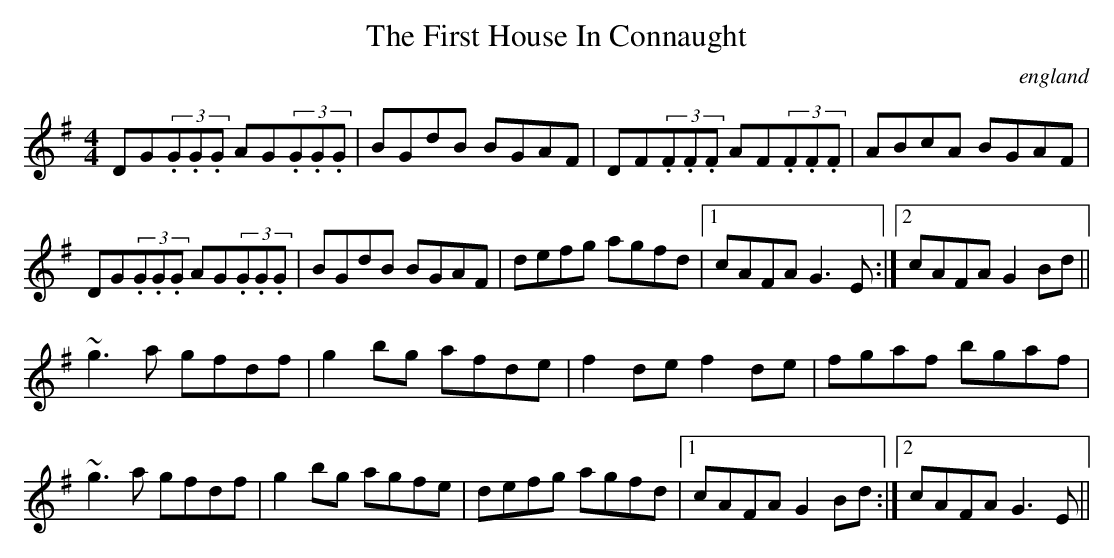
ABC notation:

X:1
T:The First House In Connaught
O:england
M:4/4
K:G
DG(3.G.G.G AG(3.G.G.G | BGdB BGAF | DF(3.F.F.F AF(3.F.F.F | ABcA BGAF |
DG(3.G.G.G AG(3.G.G.G | BGdB BGAF | defg agfd |1 cAFA G3E :|2 cAFA G2Bd ||
~g3a gfdf | g2bg afde | f2de f2de | fgaf bgaf |
~g3a gfdf | g2bg agfe | defg agfd |1 cAFA G2Bd :|2 cAFA G3E ||
